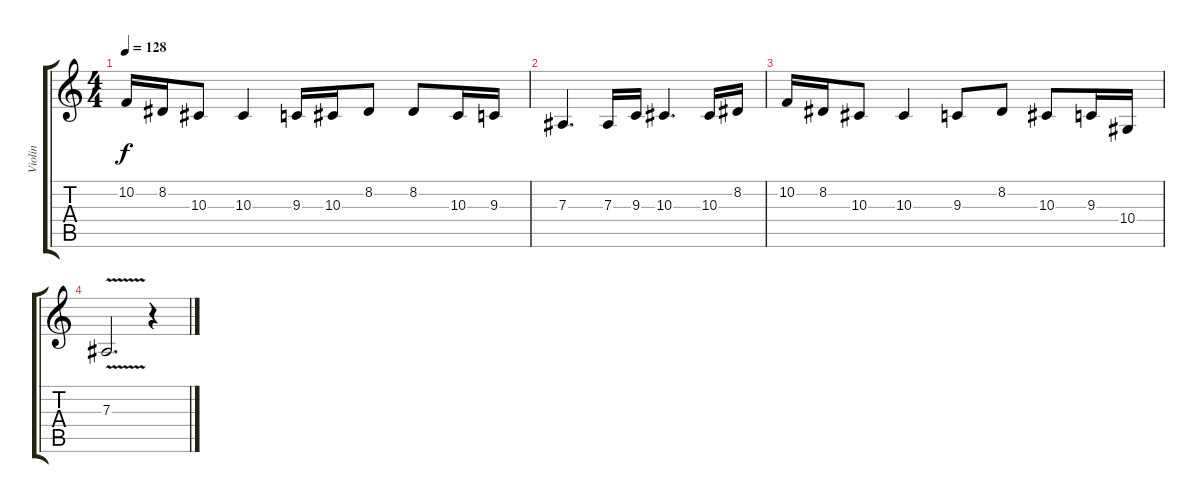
\track ("Violin" "Violin") {instrument violin}
\staff {score tabs}
\tuning (C4 G3 Eb3 Bb2 F2 C2) {hide}
\ts (4 4)
\tempo 128
\clef g2
\ks c
10.2.16{dy f} 8.2.16 10.3.8 10.3.4 9.3.16 10.3.16 8.2.8 8.2.8 10.3.16 9.3.16 |
7.3.4{d} 7.3.16 9.3.16 10.3.4{d} 10.3.16 8.2.16 |
10.2.16 8.2.16 10.3.8 10.3.4 9.3.8 8.2.8 10.3.8 9.3.16 10.4.16 |
7.3{v}.2{d} r.4
